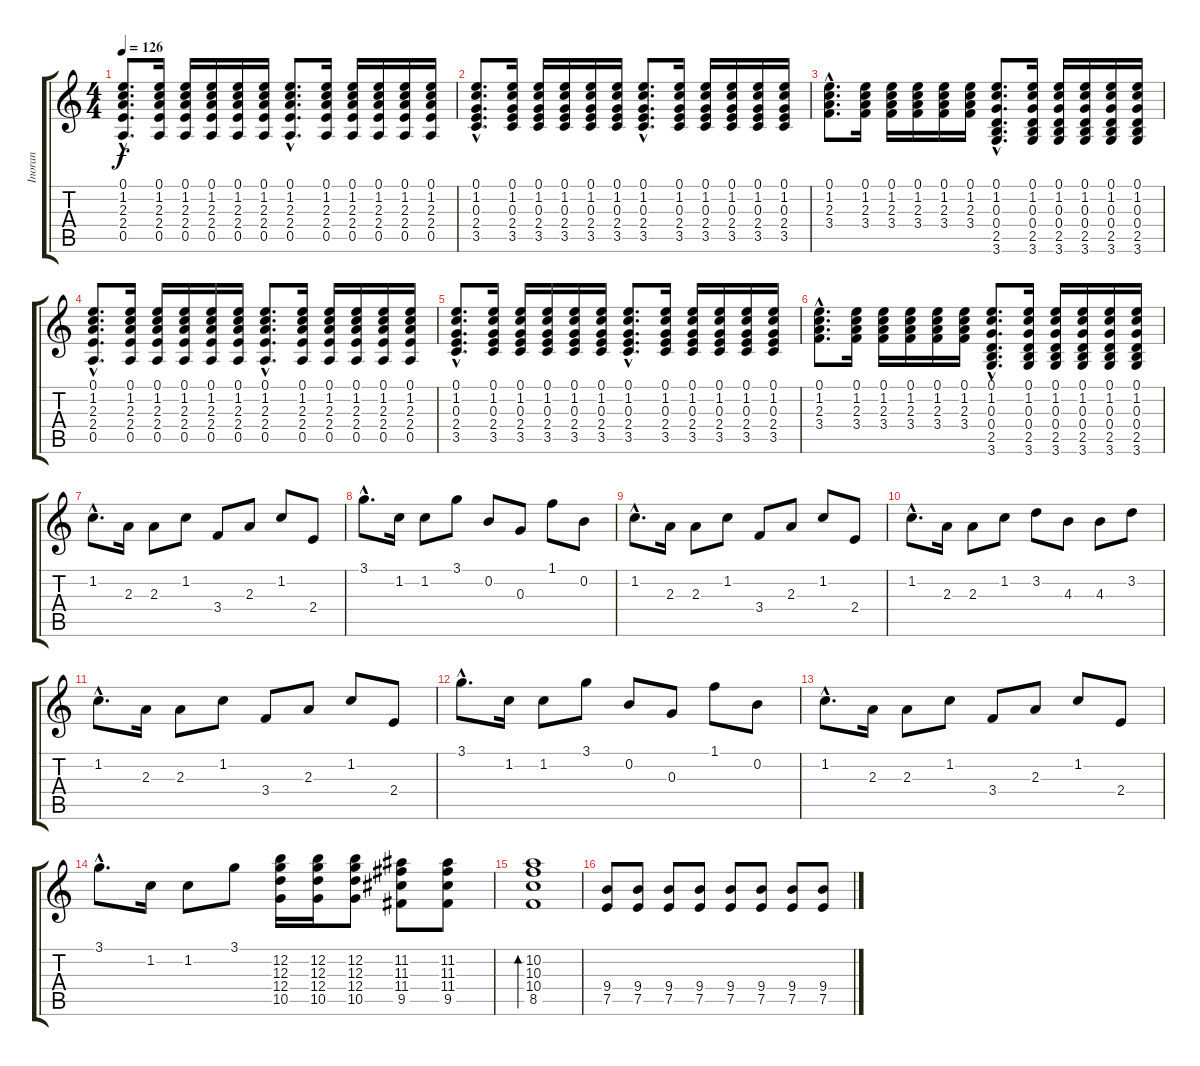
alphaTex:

\track ("Inoran" "Inoran") {instrument electricguitarclean}
\staff {score tabs}
\tuning (E4 B3 G3 D3 A2 E2) {hide}
\ts (4 4)
\tempo 126
\clef g2
\ks c
(0.1{hac} 1.2{hac} 2.3{hac} 2.4{hac} 0.5{hac}).8{d dy f} (0.1 1.2 2.3 2.4 0.5).16 (0.1 1.2 2.3 2.4 0.5).16 (0.1 1.2 2.3 2.4 0.5).16 (0.1 1.2 2.3 2.4 0.5).16 (0.1 1.2 2.3 2.4 0.5).16 (0.1{hac} 1.2{hac} 2.3{hac} 2.4{hac} 0.5{hac}).8{d} (0.1 1.2 2.3 2.4 0.5).16 (0.1 1.2 2.3 2.4 0.5).16 (0.1 1.2 2.3 2.4 0.5).16 (0.1 1.2 2.3 2.4 0.5).16 (0.1 1.2 2.3 2.4 0.5).16 |
(0.1{hac} 1.2{hac} 0.3{hac} 2.4{hac} 3.5{hac}).8{d} (0.1 1.2 0.3 2.4 3.5).16 (0.1 1.2 0.3 2.4 3.5).16 (0.1 1.2 0.3 2.4 3.5).16 (0.1 1.2 0.3 2.4 3.5).16 (0.1 1.2 0.3 2.4 3.5).16 (0.1{hac} 1.2{hac} 0.3{hac} 2.4{hac} 3.5{hac}).8{d} (0.1 1.2 0.3 2.4 3.5).16 (0.1 1.2 0.3 2.4 3.5).16 (0.1 1.2 0.3 2.4 3.5).16 (0.1 1.2 0.3 2.4 3.5).16 (0.1 1.2 0.3 2.4 3.5).16 |
(0.1{hac} 1.2{hac} 2.3{hac} 3.4{hac}).8{d} (0.1 1.2 2.3 3.4).16 (0.1 1.2 2.3 3.4).16 (0.1 1.2 2.3 3.4).16 (0.1 1.2 2.3 3.4).16 (0.1 1.2 2.3 3.4).16 (0.1{hac} 1.2{hac} 0.3{hac} 0.4{hac} 2.5{hac} 3.6{hac}).8{d} (0.1 1.2 0.3 0.4 2.5 3.6).16 (0.1 1.2 0.3 0.4 2.5 3.6).16 (0.1 1.2 0.3 0.4 2.5 3.6).16 (0.1 1.2 0.3 0.4 2.5 3.6).16 (0.1 1.2 0.3 0.4 2.5 3.6).16 |
(0.1{hac} 1.2{hac} 2.3{hac} 2.4{hac} 0.5{hac}).8{d} (0.1 1.2 2.3 2.4 0.5).16 (0.1 1.2 2.3 2.4 0.5).16 (0.1 1.2 2.3 2.4 0.5).16 (0.1 1.2 2.3 2.4 0.5).16 (0.1 1.2 2.3 2.4 0.5).16 (0.1{hac} 1.2{hac} 2.3{hac} 2.4{hac} 0.5{hac}).8{d} (0.1 1.2 2.3 2.4 0.5).16 (0.1 1.2 2.3 2.4 0.5).16 (0.1 1.2 2.3 2.4 0.5).16 (0.1 1.2 2.3 2.4 0.5).16 (0.1 1.2 2.3 2.4 0.5).16 |
(0.1{hac} 1.2{hac} 0.3{hac} 2.4{hac} 3.5{hac}).8{d} (0.1 1.2 0.3 2.4 3.5).16 (0.1 1.2 0.3 2.4 3.5).16 (0.1 1.2 0.3 2.4 3.5).16 (0.1 1.2 0.3 2.4 3.5).16 (0.1 1.2 0.3 2.4 3.5).16 (0.1{hac} 1.2{hac} 0.3{hac} 2.4{hac} 3.5{hac}).8{d} (0.1 1.2 0.3 2.4 3.5).16 (0.1 1.2 0.3 2.4 3.5).16 (0.1 1.2 0.3 2.4 3.5).16 (0.1 1.2 0.3 2.4 3.5).16 (0.1 1.2 0.3 2.4 3.5).16 |
(0.1{hac} 1.2{hac} 2.3{hac} 3.4{hac}).8{d} (0.1 1.2 2.3 3.4).16 (0.1 1.2 2.3 3.4).16 (0.1 1.2 2.3 3.4).16 (0.1 1.2 2.3 3.4).16 (0.1 1.2 2.3 3.4).16 (0.1{hac} 1.2{hac} 0.3{hac} 0.4{hac} 2.5{hac} 3.6{hac}).8{d} (0.1 1.2 0.3 0.4 2.5 3.6).16 (0.1 1.2 0.3 0.4 2.5 3.6).16 (0.1 1.2 0.3 0.4 2.5 3.6).16 (0.1 1.2 0.3 0.4 2.5 3.6).16 (0.1 1.2 0.3 0.4 2.5 3.6).16 |
1.2{hac}.8{d} 2.3.16 2.3.8 1.2.8 3.4.8 2.3.8 1.2.8 2.4.8 |
3.1{hac}.8{d} 1.2.16 1.2.8 3.1.8 0.2.8 0.3.8 1.1.8 0.2.8 |
1.2{hac}.8{d} 2.3.16 2.3.8 1.2.8 3.4.8 2.3.8 1.2.8 2.4.8 |
1.2{hac}.8{d} 2.3.16 2.3.8 1.2.8 3.2.8 4.3.8 4.3.8 3.2.8 |
1.2{hac}.8{d} 2.3.16 2.3.8 1.2.8 3.4.8 2.3.8 1.2.8 2.4.8 |
3.1{hac}.8{d} 1.2.16 1.2.8 3.1.8 0.2.8 0.3.8 1.1.8 0.2.8 |
1.2{hac}.8{d} 2.3.16 2.3.8 1.2.8 3.4.8 2.3.8 1.2.8 2.4.8 |
3.1{hac}.8{d} 1.2.16 1.2.8 3.1.8 (12.2 12.3 12.4 10.5).16 (12.2 12.3 12.4 10.5).16 (12.2 12.3 12.4 10.5).8 (11.2 11.3 11.4 9.5).8 (11.2 11.3 11.4 9.5).8 |
(10.2 10.3 10.4 8.5).1{bd 480} |
(9.4 7.5).8 (9.4 7.5).8 (9.4 7.5).8 (9.4 7.5).8 (9.4 7.5).8 (9.4 7.5).8 (9.4 7.5).8 (9.4 7.5).8
